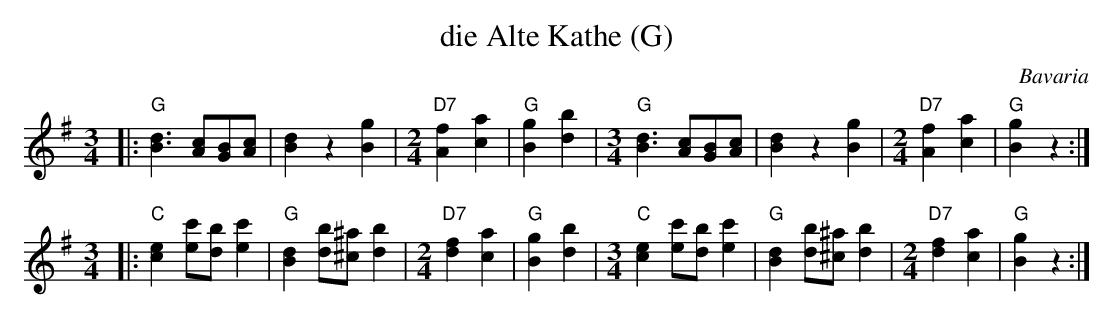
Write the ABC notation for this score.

X:1
T:die Alte Kathe (G)
O:Bavaria
M:3/4
K:G
|:      "G"[d3B3] [cA][BG][cA] | [d2B2] z2 [g2B2] |[M:2/4]"D7"[f2A2] [a2c2] | "G"[g2B2] [b2d2] \
|[M:3/4]"G"[d3B3] [cA][BG][cA] | [d2B2] z2 [g2B2] |[M:2/4]"D7"[f2A2] [a2c2] | "G"[g2B2] z2 :|
M:3/4
|:      "C"[e2c2] [c'e][bd] [c'2e2] | "G"[d2B2] [bd][^a^c] [b2d2] |[M:2/4]"D7"[f2d2] [a2c2] | "G"[g2B2] [b2d2] \
|[M:3/4]"C"[e2c2] [c'e][bd] [c'2e2] | "G"[d2B2] [bd][^a^c] [b2d2] |[M:2/4]"D7"[f2d2] [a2c2] | "G"[g2B2] z2 :|
